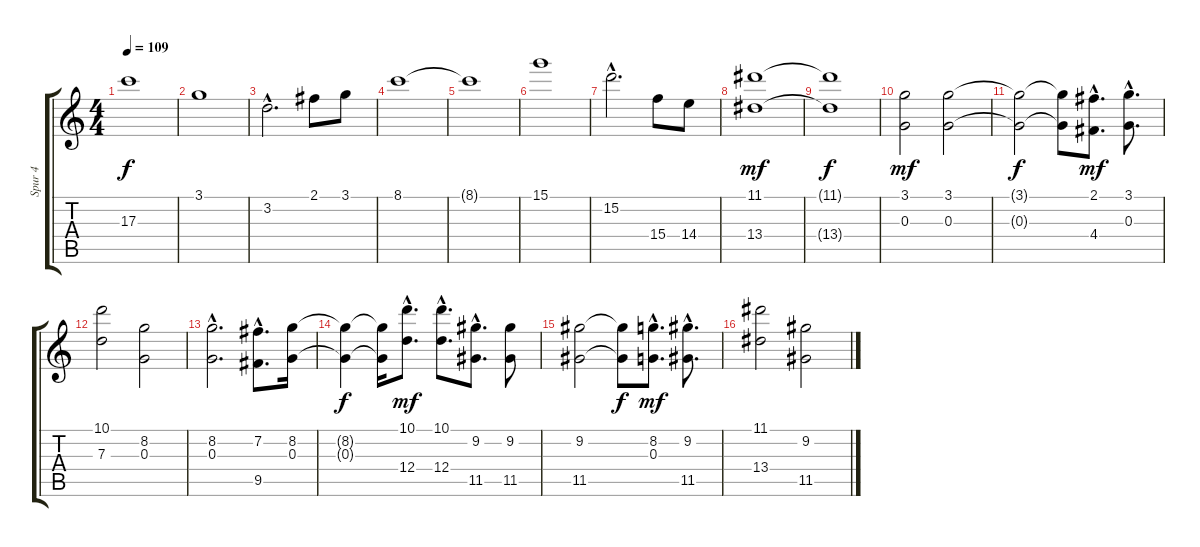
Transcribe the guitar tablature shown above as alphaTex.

\track ("Spur 4" "Spur 4") {instrument electricguitarjazz}
\staff {score tabs}
\tuning (E4 B3 G3 D3 A2 E2) {hide}
\ts (4 4)
\tempo 109
\clef g2
\ks c
17.3{t}.1{dy f} |
3.1.1 |
3.2{hac}.2{d} 2.1.8 3.1.8 |
8.1.1 |
8.1{t}.1 |
15.1.1 |
15.2{hac}.2{d} 15.4.8 14.4.8 |
(11.1 13.4).1{dy mf} |
(11.1{t} 13.4{t}).1{dy f} |
(3.1 0.3).2{dy mf} (3.1 0.3).2 |
(3.1{t} 0.3{t}).2{dy f} (3.1{t} 0.3{t}).8 (2.1{hac} 4.4{hac}).8{d dy mf} (3.1{hac} 0.3{hac}).8{d} |
(10.1 7.3).2 (8.2 0.3).2 |
(8.2{hac} 0.3{hac}).2{d} (7.2{hac} 9.5{hac}).8{d} (8.2 0.3).16 |
(8.2{t} 0.3{t}).4{dy f} (8.2{t} 0.3{t}).16 (10.1{hac} 12.4{hac}).8{d dy mf} (10.1{hac} 12.4{hac}).8{d} (9.2{hac} 11.5{hac}).8{d} (9.2 11.5).8 |
(9.2 11.5).2 (9.2{t} 11.5{t}).8{dy f} (8.2{hac} 0.3{hac}).8{d dy mf} (9.2{hac} 11.5{hac}).8{d} |
(11.1 13.4).2 (9.2 11.5).2
